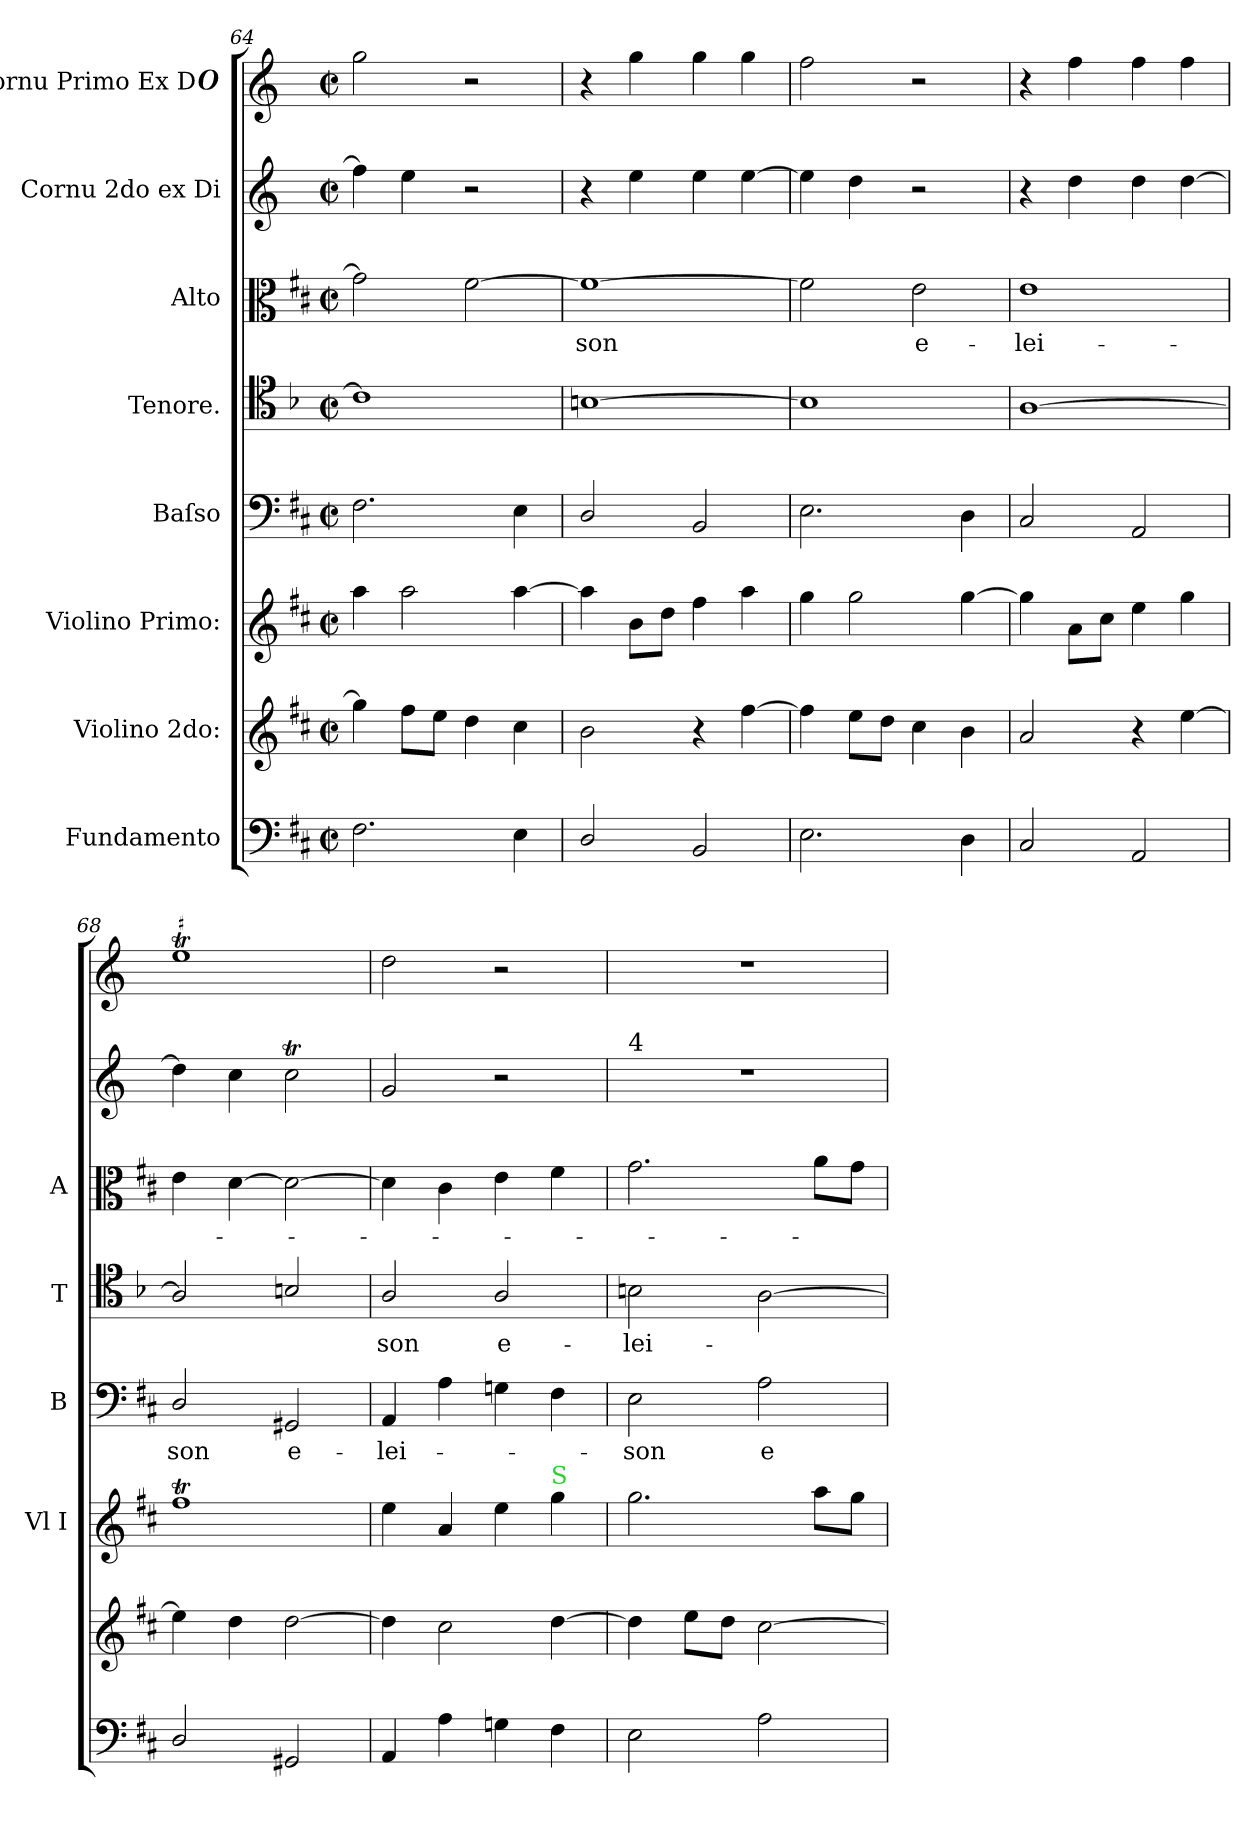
**kern	**kern	**kern	**kern	**text	**kern	**text	**kern	**text	**kern	**kern
*part8	*part7	*part6	*part5	*part5	*part4	*part4	*part3	*part3	*part2	*part1
*staff8	*staff7	*staff6	*staff5	*staff5	*staff4	*staff4	*staff3	*staff3	*staff2	*staff1
*I"Fundamento	*I"Violino 2do:	*I"Violino Primo:	*I"Baſso	*	*I"Tenore.	*	*I"Alto	*	*I"Cornu 2do ex Di	*I"Cornu Primo Ex D#
*	*	*I'Vl I	*I'B	*	*I'T	*	*I'A	*	*	*
*clefF4	*clefG2	*clefG2	*clefF4	*	*clefC4	*	*clefC3	*	*clefG2	*clefG2
*	*	*	*	*	*	*	*	*	*ITrd6c10	*ITrd6c10
*k[f#c#]	*k[f#c#]	*k[f#c#]	*k[f#c#]	*	*k[b-]	*	*k[f#c#]	*	*k[f#c#]	*k[f#c#]
*M2/2	*M2/2	*M2/2	*M2/2	*	*M2/2	*	*M2/2	*	*M2/2	*M2/2
*met(c|)	*met(c|)	*met(c|)	*met(c|)	*	*met(c|)	*	*met(c|)	*	*met(c|)	*met(c|)
=64	=64	=64	=64	=64	=64	=64	=64	=64	=64	=64
2.F#\	4gg\]	4aa\	2.F#\	.	1c#]	.	2g\]	.	4g\]	2a\
.	8ff#\L	2aa\	.	.	.	.	.	.	4f#\	.
.	8ee\J	.	.	.	.	.	.	.	.	.
.	4dd\	.	.	.	.	.	[<2f#\	.	2r	2r
4E\	4cc#\	[4aa\	4E\	.	.	.	.	.	.	.
=65	=65	=65	=65	=65	=65	=65	=65	=65	=65	=65
2D/	2b\	4aa\]	2D/	.	[1B	.	1f#_	-son	4r	4r
.	.	8b\L	.	.	.	.	.	.	4f#\	4a\
.	.	8dd\J	.	.	.	.	.	.	.	.
2BB/	4r	4ff#\	2BB/	.	.	.	.	.	4f#\	4a\
.	[4ff#\	4aa\	.	.	.	.	.	.	[4f#\	4a\
=66	=66	=66	=66	=66	=66	=66	=66	=66	=66	=66
2.E\	4ff#\]	4gg\	2.E\	.	1B]	.	2f#\]	.	4f#\]	2g\
.	8ee\L	2gg\	.	.	.	.	.	.	4e\	.
.	8dd\J	.	.	.	.	.	.	.	.	.
.	4cc#\	.	.	.	.	.	2e\	e-	2r	2r
4D\	4b\	[4gg\	4D\	.	.	.	.	.	.	.
=67	=67	=67	=67	=67	=67	=67	=67	=67	=67	=67
2C#/	2a/	4gg\]	2C#/	.	[1A	.	1e	-lei-	4r	4r
.	.	8a\L	.	.	.	.	.	.	4e\	4g\
.	.	8cc#\J	.	.	.	.	.	.	.	.
2AA/	4r	4ee\	2AA/	.	.	.	.	.	4e\	4g\
.	[4ee\	4gg\	.	.	.	.	.	.	[4e\	4g\
=68	=68	=68	=68	=68	=68	=68	=68	=68	=68	=68
2D/	4ee\]	1ff#t	2D/	-son	2A/]	.	4e\	.	4e\]	1f#T
.	4dd\	.	.	.	.	.	[<4d\	.	4d\	.
2GG#X/	[2dd\	.	2GG#X/	e-	2B/	.	2d\_	.	2dT\	.
=69	=69	=69	=69	=69	=69	=69	=69	=69	=69	=69
4AA/	4dd\]	4ee\	4AA/	-lei-	2A/	-son	4d\]	.	2A/	2e\
4A\	2cc#\	4a/	4A\	.	.	.	4c#\	.	.	.
4Gn\	.	4ee\	4Gn\	.	2A/	e-	4e\	.	2r	2r
!	!	!LO:TX:a:color=limegreen:t=S	!	!	!	!	!	!	!	!
4F#\	[4dd\	4gg\	4F#\	.	.	.	4f#\	.	.	.
=70	=70	=70	=70	=70	=70	=70	=70	=70	=70	=70
!	!	!	!	!	!	!	!	!	!LO:TX:a:t=4	!
2E\	4dd\]	2.gg\	2E\	-son	2B\	-lei-	2.g\	.	1r	1r
.	8ee\L	.	.	.	.	.	.	.	.	.
.	8dd\J	.	.	.	.	.	.	.	.	.
2A\	[2cc#\	.	2A\	e-	[2A\	.	.	.	.	.
.	.	8aa\L	.	.	.	.	8a\L	.	.	.
.	.	8gg\J	.	.	.	.	8g\J	.	.	.
=	=	=	=	=	=	=	=	=	=	=
*-	*-	*-	*-	*-	*-	*-	*-	*-	*-	*-
